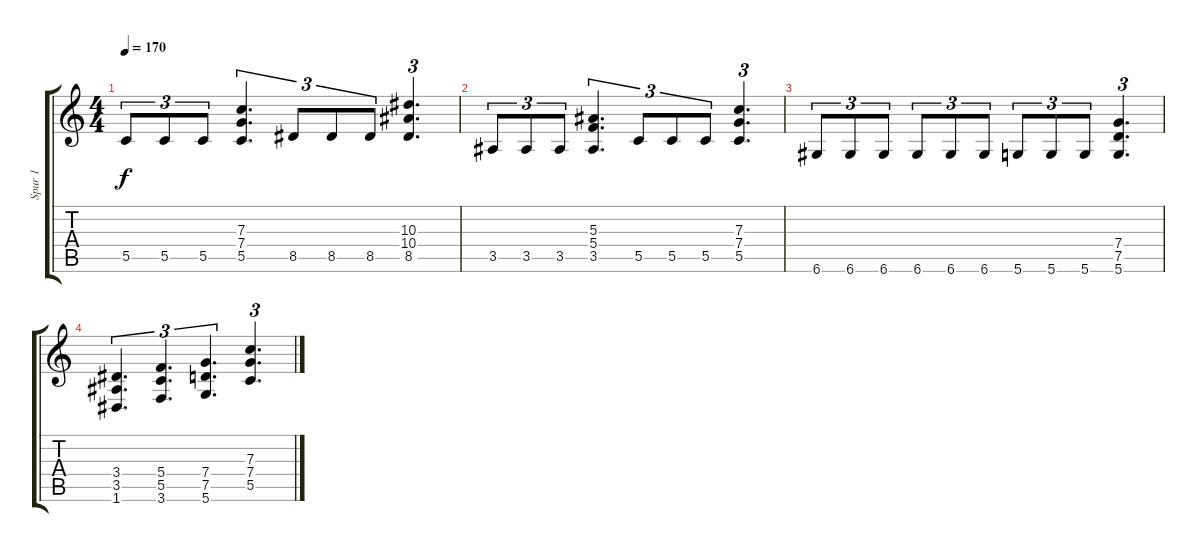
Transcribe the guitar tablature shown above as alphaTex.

\track ("Spur 1" "Spur 1") {instrument distortionguitar}
\staff {score tabs}
\tuning (D4 A3 F3 C3 G2 D2) {hide}
\ts (4 4)
\tempo 170
\clef g2
\ks c
5.5.8{tu (3 2) dy f} 5.5.8{tu (3 2)} 5.5.8{tu (3 2)} (7.3 7.4 5.5).4{d tu (3 2)} 8.5.8{tu (3 2)} 8.5.8{tu (3 2)} 8.5.8{tu (3 2)} (10.3 10.4 8.5).4{d tu (3 2)} |
3.5.8{tu (3 2)} 3.5.8{tu (3 2)} 3.5.8{tu (3 2)} (5.3 5.4 3.5).4{d tu (3 2)} 5.5.8{tu (3 2)} 5.5.8{tu (3 2)} 5.5.8{tu (3 2)} (7.3 7.4 5.5).4{d tu (3 2)} |
6.6.8{tu (3 2)} 6.6.8{tu (3 2)} 6.6.8{tu (3 2)} 6.6.8{tu (3 2)} 6.6.8{tu (3 2)} 6.6.8{tu (3 2)} 5.6.8{tu (3 2)} 5.6.8{tu (3 2)} 5.6.8{tu (3 2)} (7.4 7.5 5.6).4{d tu (3 2)} |
(3.4 3.5 1.6).4{d tu (3 2)} (5.4 5.5 3.6).4{d tu (3 2)} (7.4 7.5 5.6).4{d tu (3 2)} (7.3 7.4 5.5).4{d tu (3 2)}
